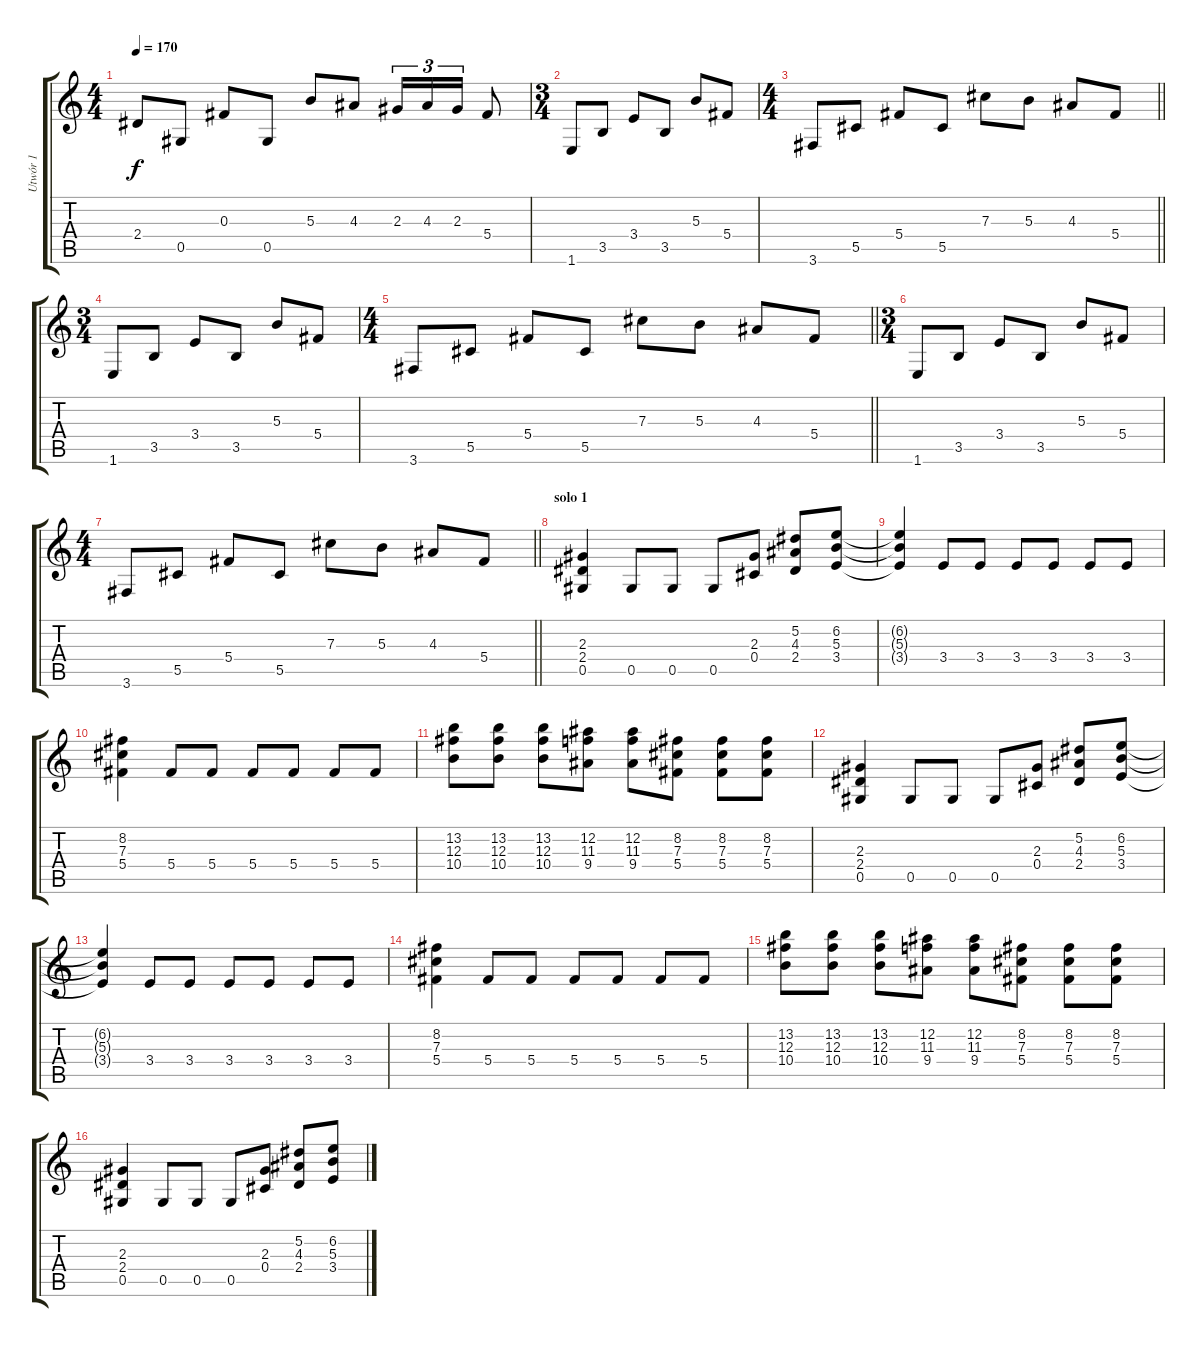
\track ("Utwór 1" "Utwór 1") {instrument overdrivenguitar}
\staff {score tabs}
\tuning (Eb4 Bb3 Gb3 Db3 Ab2 Eb2) {hide}
\ts (4 4)
\tempo 170
\clef g2
\ks c
2.4.8{dy f} 0.5.8 0.3.8 0.5.8 5.3.8 4.3.8 2.3.16{tu (3 2)} 4.3.16{tu (3 2)} 2.3.16{tu (3 2)} 5.4.8 |
\ts (3 4)
1.6.8 3.5.8 3.4.8 3.5.8 5.3.8 5.4.8 |
\ts (4 4)
\barLineRight lightlight
3.6.8 5.5.8 5.4.8 5.5.8 7.3.8 5.3.8 4.3.8 5.4.8 |
\ts (3 4)
1.6.8 3.5.8 3.4.8 3.5.8 5.3.8 5.4.8 |
\ts (4 4)
\barLineRight lightlight
3.6.8 5.5.8 5.4.8 5.5.8 7.3.8 5.3.8 4.3.8 5.4.8 |
\ts (3 4)
1.6.8 3.5.8 3.4.8 3.5.8 5.3.8 5.4.8 |
\ts (4 4)
\barLineRight lightlight
3.6.8 5.5.8 5.4.8 5.5.8 7.3.8 5.3.8 4.3.8 5.4.8 |
\section ("" "solo 1")
(2.3 2.4 0.5).4 0.5.8 0.5.8 0.5.8 (2.3 0.4).8 (5.2 4.3 2.4).8 (6.2 5.3 3.4).8 |
(6.2{t} 5.3{t} 3.4{t}).4 3.4.8 3.4.8 3.4.8 3.4.8 3.4.8 3.4.8 |
(8.2 7.3 5.4).4 5.4.8 5.4.8 5.4.8 5.4.8 5.4.8 5.4.8 |
(13.2 12.3 10.4).8 (13.2 12.3 10.4).8 (13.2 12.3 10.4).8 (12.2 11.3 9.4).8 (12.2 11.3 9.4).8 (8.2 7.3 5.4).8 (8.2 7.3 5.4).8 (8.2 7.3 5.4).8 |
(2.3 2.4 0.5).4 0.5.8 0.5.8 0.5.8 (2.3 0.4).8 (5.2 4.3 2.4).8 (6.2 5.3 3.4).8 |
(6.2{t} 5.3{t} 3.4{t}).4 3.4.8 3.4.8 3.4.8 3.4.8 3.4.8 3.4.8 |
(8.2 7.3 5.4).4 5.4.8 5.4.8 5.4.8 5.4.8 5.4.8 5.4.8 |
(13.2 12.3 10.4).8 (13.2 12.3 10.4).8 (13.2 12.3 10.4).8 (12.2 11.3 9.4).8 (12.2 11.3 9.4).8 (8.2 7.3 5.4).8 (8.2 7.3 5.4).8 (8.2 7.3 5.4).8 |
(2.3 2.4 0.5).4 0.5.8 0.5.8 0.5.8 (2.3 0.4).8 (5.2 4.3 2.4).8 (6.2 5.3 3.4).8
